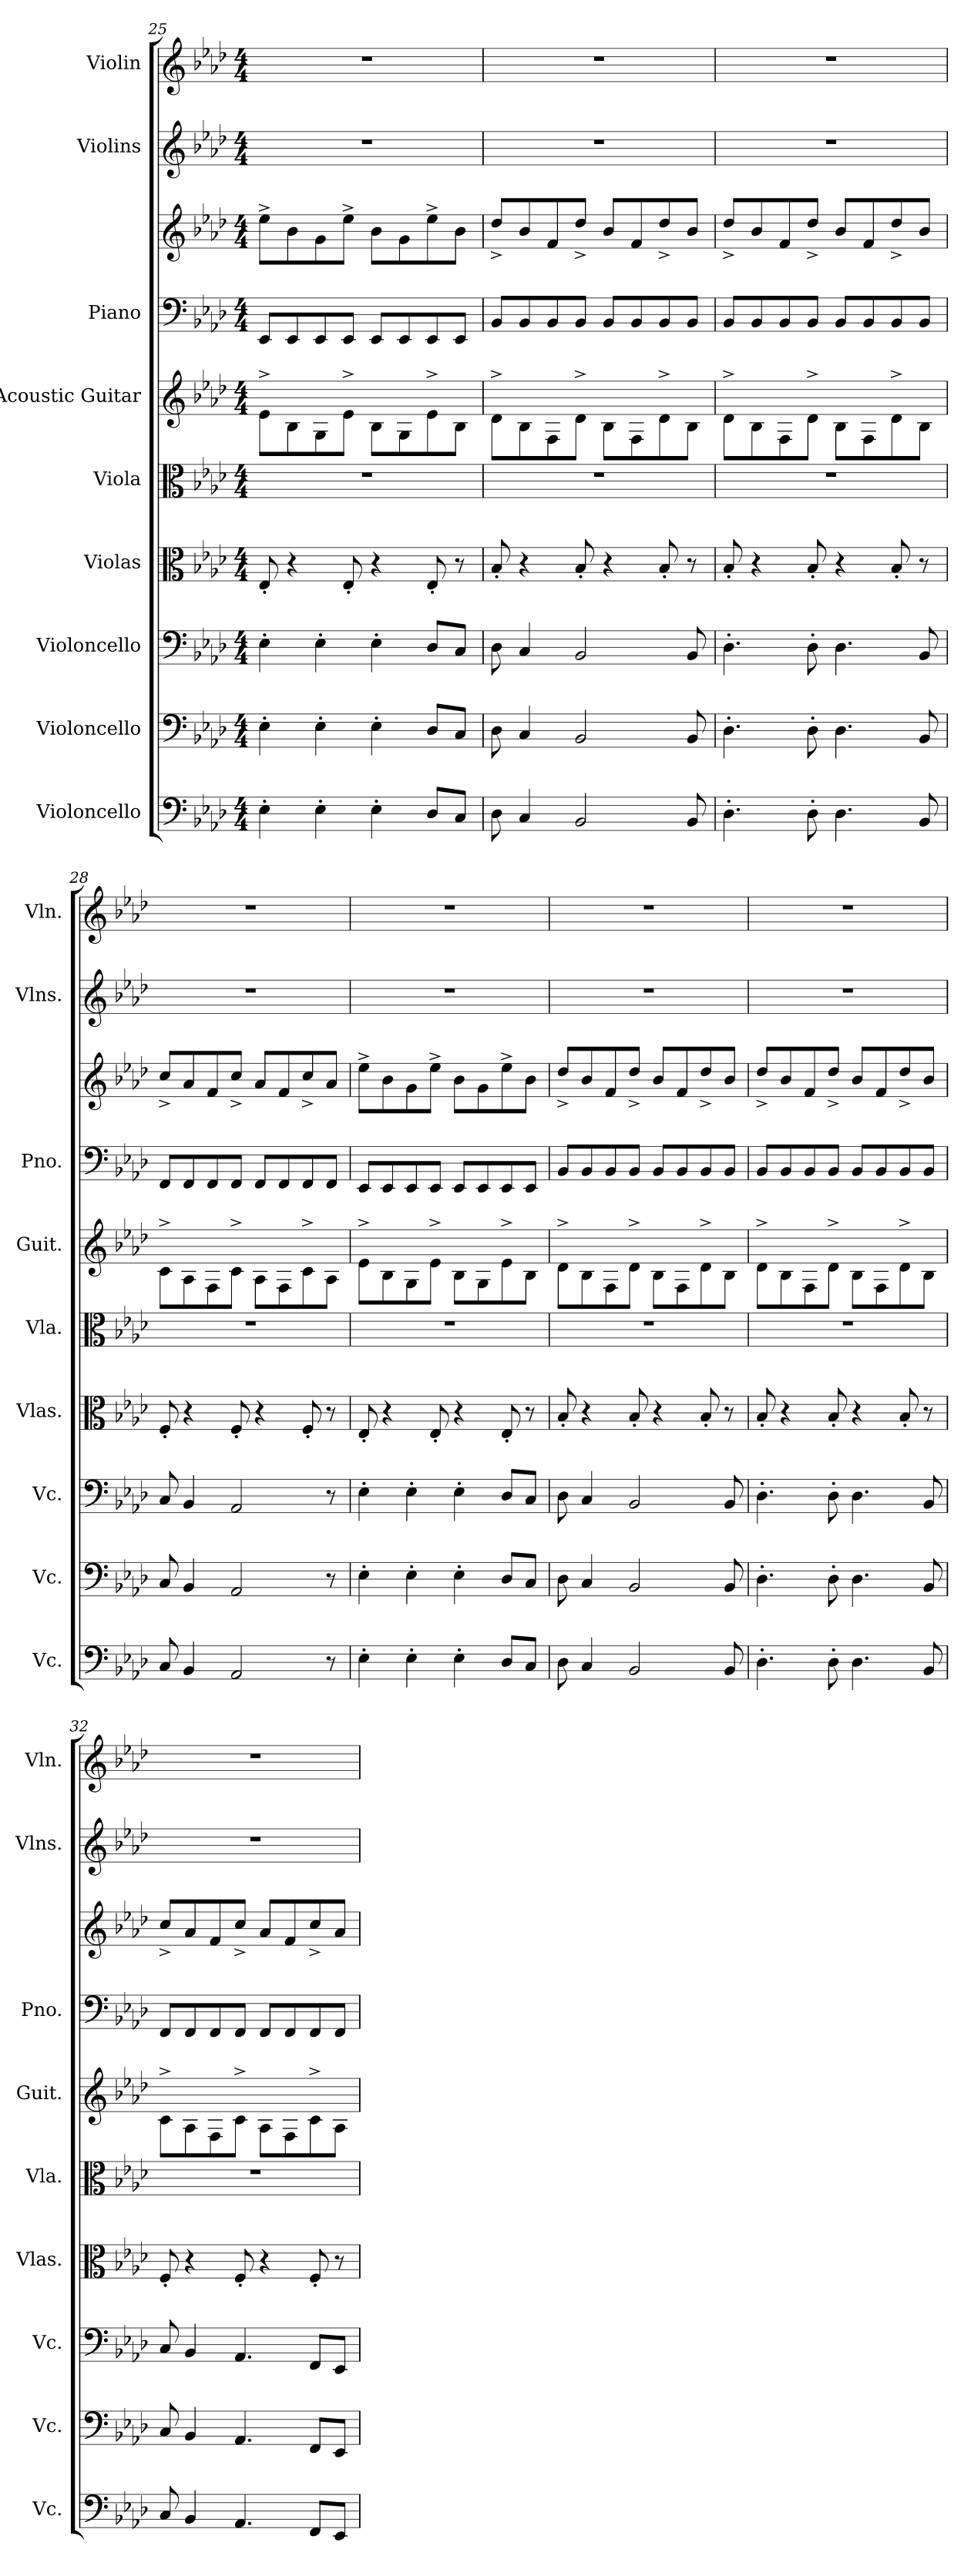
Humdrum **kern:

**kern	**kern	**kern	**kern	**kern	**kern	**kern	**kern	**kern	**kern
*part9	*part8	*part7	*part6	*part5	*part4	*part3	*part3	*part2	*part1
*staff10	*staff9	*staff8	*staff7	*staff6	*staff5	*staff4	*staff3	*staff2	*staff1
*I"Violoncello	*I"Violoncello	*I"Violoncello	*I"Violas	*I"Viola	*I"Acoustic Guitar	*I"Piano	*	*I"Violins	*I"Violin
*I'Vc.	*I'Vc.	*I'Vc.	*I'Vlas.	*I'Vla.	*I'Guit.	*I'Pno.	*	*I'Vlns.	*I'Vln.
!!LO:PB:g=z
*clefF4	*clefF4	*clefF4	*clefC3	*clefC3	*	*clefF4	*clefG2	*clefG2	*clefG2
*k[b-e-a-d-]	*k[b-e-a-d-]	*k[b-e-a-d-]	*k[b-e-a-d-]	*k[b-e-a-d-]	*k[b-e-a-d-]	*k[b-e-a-d-]	*k[b-e-a-d-]	*k[b-e-a-d-]	*k[b-e-a-d-]
*M4/4	*M4/4	*M4/4	*M4/4	*M4/4	*M4/4	*M4/4	*M4/4	*M4/4	*M4/4
=25	=25	=25	=25	=25	=25	=25	=25	=25	=25
4E-'\	4E-'\	4E-'\	8E-'/	1r	8e-^\L	8EE-/L	8ee-^\L	1r	1r
.	.	.	4r	.	8B-\	8EE-/	8b-\	.	.
4E-'\	4E-'\	4E-'\	.	.	8G\	8EE-/	8g\	.	.
.	.	.	8E-'/	.	8e-^\J	8EE-/J	8ee-^\J	.	.
4E-'\	4E-'\	4E-'\	4r	.	8B-\L	8EE-/L	8b-\L	.	.
.	.	.	.	.	8G\	8EE-/	8g\	.	.
8D-/L	8D-/L	8D-/L	8E-'/	.	8e-^\	8EE-/	8ee-^\	.	.
8C/J	8C/J	8C/J	8r	.	8B-\J	8EE-/J	8b-\J	.	.
=26	=26	=26	=26	=26	=26	=26	=26	=26	=26
8D-\	8D-\	8D-\	8B-'/	1r	8d-^\L	8BB-/L	8dd-^/L	1r	1r
4C/	4C/	4C/	4r	.	8B-\	8BB-/	8b-/	.	.
.	.	.	.	.	8F\	8BB-/	8f/	.	.
2BB-/	2BB-/	2BB-/	8B-'/	.	8d-^\J	8BB-/J	8dd-^/J	.	.
.	.	.	4r	.	8B-\L	8BB-/L	8b-/L	.	.
.	.	.	.	.	8F\	8BB-/	8f/	.	.
.	.	.	8B-'/	.	8d-^\	8BB-/	8dd-^/	.	.
8BB-/	8BB-/	8BB-/	8r	.	8B-\J	8BB-/J	8b-/J	.	.
=27	=27	=27	=27	=27	=27	=27	=27	=27	=27
4.D-'\	4.D-'\	4.D-'\	8B-'/	1r	8d-^\L	8BB-/L	8dd-^/L	1r	1r
.	.	.	4r	.	8B-\	8BB-/	8b-/	.	.
.	.	.	.	.	8F\	8BB-/	8f/	.	.
8D-'\	8D-'\	8D-'\	8B-'/	.	8d-^\J	8BB-/J	8dd-^/J	.	.
4.D-\	4.D-\	4.D-\	4r	.	8B-\L	8BB-/L	8b-/L	.	.
.	.	.	.	.	8F\	8BB-/	8f/	.	.
.	.	.	8B-'/	.	8d-^\	8BB-/	8dd-^/	.	.
8BB-/	8BB-/	8BB-/	8r	.	8B-\J	8BB-/J	8b-/J	.	.
=28	=28	=28	=28	=28	=28	=28	=28	=28	=28
8C/	8C/	8C/	8F'/	1r	8c^\L	8FF/L	8cc^/L	1r	1r
4BB-/	4BB-/	4BB-/	4r	.	8A-\	8FF/	8a-/	.	.
.	.	.	.	.	8F\	8FF/	8f/	.	.
2AA-/	2AA-/	2AA-/	8F'/	.	8c^\J	8FF/J	8cc^/J	.	.
.	.	.	4r	.	8A-\L	8FF/L	8a-/L	.	.
.	.	.	.	.	8F\	8FF/	8f/	.	.
.	.	.	8F'/	.	8c^\	8FF/	8cc^/	.	.
8r	8r	8r	8r	.	8A-\J	8FF/J	8a-/J	.	.
!!LO:PB:g=z
=29	=29	=29	=29	=29	=29	=29	=29	=29	=29
4E-'\	4E-'\	4E-'\	8E-'/	1r	8e-^\L	8EE-/L	8ee-^\L	1r	1r
.	.	.	4r	.	8B-\	8EE-/	8b-\	.	.
4E-'\	4E-'\	4E-'\	.	.	8G\	8EE-/	8g\	.	.
.	.	.	8E-'/	.	8e-^\J	8EE-/J	8ee-^\J	.	.
4E-'\	4E-'\	4E-'\	4r	.	8B-\L	8EE-/L	8b-\L	.	.
.	.	.	.	.	8G\	8EE-/	8g\	.	.
8D-/L	8D-/L	8D-/L	8E-'/	.	8e-^\	8EE-/	8ee-^\	.	.
8C/J	8C/J	8C/J	8r	.	8B-\J	8EE-/J	8b-\J	.	.
=30	=30	=30	=30	=30	=30	=30	=30	=30	=30
8D-\	8D-\	8D-\	8B-'/	1r	8d-^\L	8BB-/L	8dd-^/L	1r	1r
4C/	4C/	4C/	4r	.	8B-\	8BB-/	8b-/	.	.
.	.	.	.	.	8F\	8BB-/	8f/	.	.
2BB-/	2BB-/	2BB-/	8B-'/	.	8d-^\J	8BB-/J	8dd-^/J	.	.
.	.	.	4r	.	8B-\L	8BB-/L	8b-/L	.	.
.	.	.	.	.	8F\	8BB-/	8f/	.	.
.	.	.	8B-'/	.	8d-^\	8BB-/	8dd-^/	.	.
8BB-/	8BB-/	8BB-/	8r	.	8B-\J	8BB-/J	8b-/J	.	.
=31	=31	=31	=31	=31	=31	=31	=31	=31	=31
4.D-'\	4.D-'\	4.D-'\	8B-'/	1r	8d-^\L	8BB-/L	8dd-^/L	1r	1r
.	.	.	4r	.	8B-\	8BB-/	8b-/	.	.
.	.	.	.	.	8F\	8BB-/	8f/	.	.
8D-'\	8D-'\	8D-'\	8B-'/	.	8d-^\J	8BB-/J	8dd-^/J	.	.
4.D-\	4.D-\	4.D-\	4r	.	8B-\L	8BB-/L	8b-/L	.	.
.	.	.	.	.	8F\	8BB-/	8f/	.	.
.	.	.	8B-'/	.	8d-^\	8BB-/	8dd-^/	.	.
8BB-/	8BB-/	8BB-/	8r	.	8B-\J	8BB-/J	8b-/J	.	.
=32	=32	=32	=32	=32	=32	=32	=32	=32	=32
8C/	8C/	8C/	8F'/	1r	8c^\L	8FF/L	8cc^/L	1r	1r
4BB-/	4BB-/	4BB-/	4r	.	8A-\	8FF/	8a-/	.	.
.	.	.	.	.	8F\	8FF/	8f/	.	.
4.AA-/	4.AA-/	4.AA-/	8F'/	.	8c^\J	8FF/J	8cc^/J	.	.
.	.	.	4r	.	8A-\L	8FF/L	8a-/L	.	.
.	.	.	.	.	8F\	8FF/	8f/	.	.
8FF/L	8FF/L	8FF/L	8F'/	.	8c^\	8FF/	8cc^/	.	.
8EE-/J	8EE-/J	8EE-/J	8r	.	8A-\J	8FF/J	8a-/J	.	.
=	=	=	=	=	=	=	=	=	=
*-	*-	*-	*-	*-	*-	*-	*-	*-	*-
